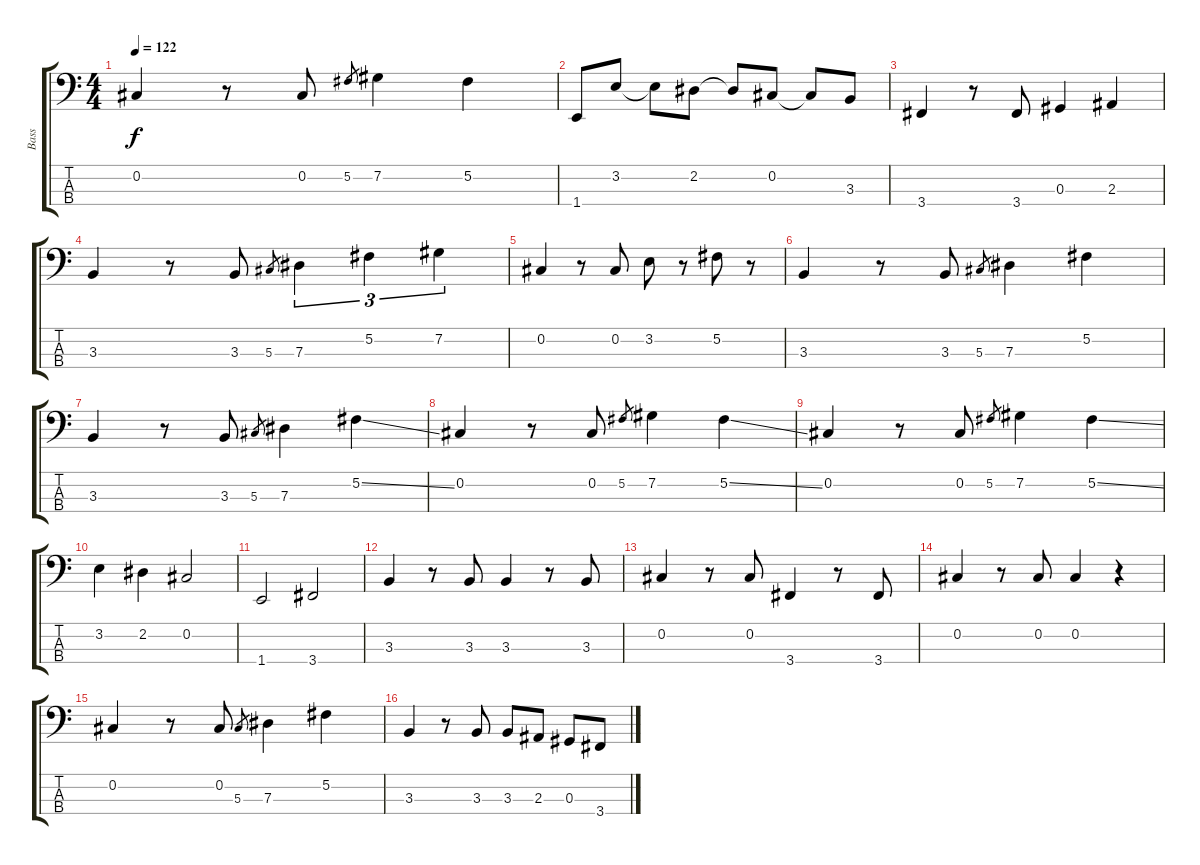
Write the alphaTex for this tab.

\track ("Bass" "Bass") {instrument electricbasspick}
\staff {score tabs}
\tuning (Gb2 Db2 Ab1 Eb1) {hide}
\ts (4 4)
\tempo 122
\clef f4
\ks c
0.2.4{dy f} r.8 0.2.8 5.2.8{gr} 7.2.4 5.2.4 |
1.4.8 3.2.8 3.2{t}.8 2.2.8 2.2{t}.8 0.2.8 0.2{t}.8 3.3.8 |
3.4.4 r.8 3.4.8 0.3.4 2.3.4 |
3.3.4 r.8 3.3.8 5.3.8{gr} 7.3.4{tu (3 2)} 5.2.4{tu (3 2)} 7.2.4{tu (3 2)} |
0.2.4 r.8 0.2.8 3.2.8 r.8 5.2.8 r.8 |
3.3.4 r.8 3.3.8 5.3.8{gr} 7.3.4 5.2.4 |
3.3.4 r.8 3.3.8 5.3.8{gr} 7.3.4 5.2{ss}.4 |
0.2.4 r.8 0.2.8 5.2.8{gr} 7.2.4 5.2{ss}.4 |
0.2.4 r.8 0.2.8 5.2.8{gr} 7.2.4 5.2{ss}.4 |
3.2.4 2.2.4 0.2.2 |
1.4.2 3.4.2 |
3.3.4 r.8 3.3.8 3.3.4 r.8 3.3.8 |
0.2.4 r.8 0.2.8 3.4.4 r.8 3.4.8 |
0.2.4 r.8 0.2.8 0.2.4 r.4 |
0.2.4 r.8 0.2.8 5.3.8{gr} 7.3.4 5.2.4 |
3.3.4 r.8 3.3.8 3.3.8 2.3.8 0.3.8 3.4.8
